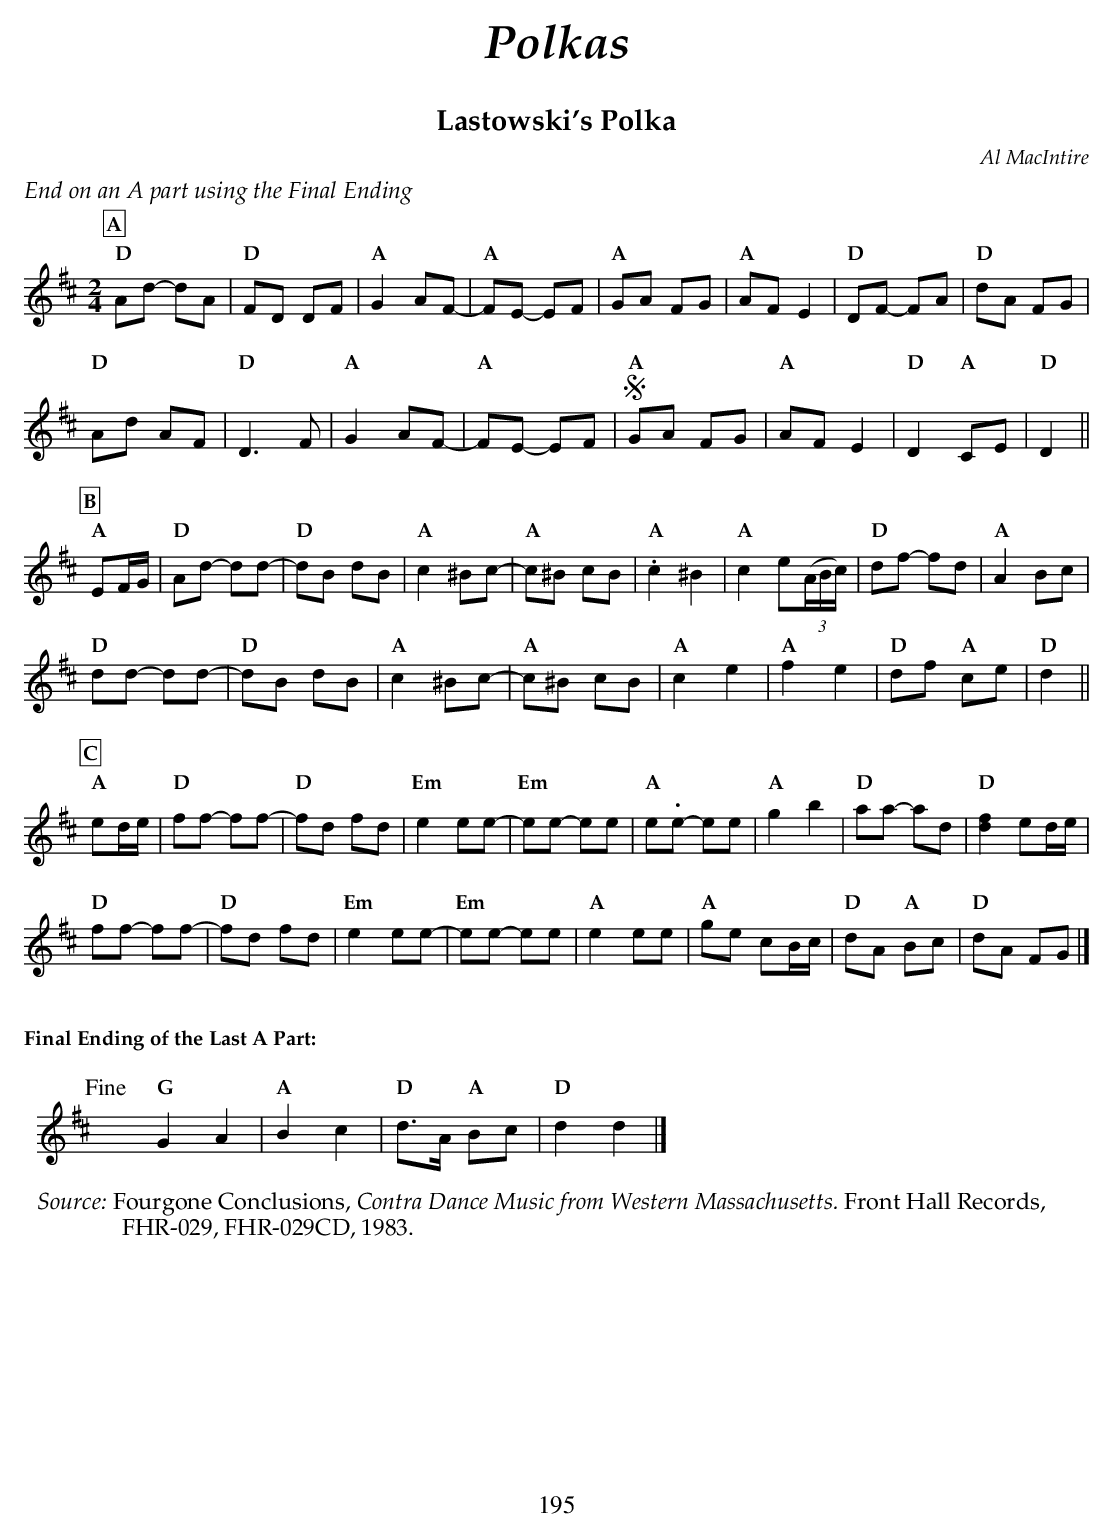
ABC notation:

X:1
T:Lastowski's Polka
C:Al MacIntire
U:s = !slide!
U:t = !trill!
M:2/4
L:1/8
K:D
%%text $2End on an A part using the Final Ending$0
P:A
"D" Ad-  dA | "D" FD DF | "A" G2  AF- | "A" FE- EF |\
"A" GA   FG | "A" AF E2 | "D" DF- FA  | "D" dA  FG       |
"D" Ad   AF | "D" D3 F  | "A" G2  AF- | "A" FE- EF |\
!segno!"A" GA FG | "A" AF E2 | "D" D2 "A" CE | "D" D2    ||
P:B
"A" EF/2G/2 |\
"D" Ad- dd- | "D" dB dB | "A" c2 ^Bc- | "A" c^B cB   |\
"A" .c2 ^B2 | "A" c2 e((3A/B/c/) | "D" df- fd | "A" A2 Bc |
"D" dd- dd- | "D" dB dB | "A" c2   ^Bc- | "A" c^B cB |\
"A" c2  e2  | "A" f2 e2 | "D" df "A" ce | "D" d2     ||
P:C
"A" ed/2e/2 |\
"D" ff- ff- | "D" fd fd | "Em" e2 ee- | "Em" ee- ee        |\
"A" e.e- ee | "A" g2 b2 | "D" aa- ad  | "D" [d2f2] ed/2e/2 |
"D" ff- ff- | "D" fd fd | "Em" e2 ee- | "Em" ee- ee        |\
"A" e2  ee  | "A" ge cB/2c/2 | "D" dA  "A" Bc | "D" dA FG  |]
%%vskip 15
%%textfont  Palatino-Bold 14
%%text Final Ending of the Last A Part:
%%vskip 15
!fine! yyyy "G" G2 A2 | "A" B2  c2 | "D" d>A "A" Bc | "D" d2 d2  |]
